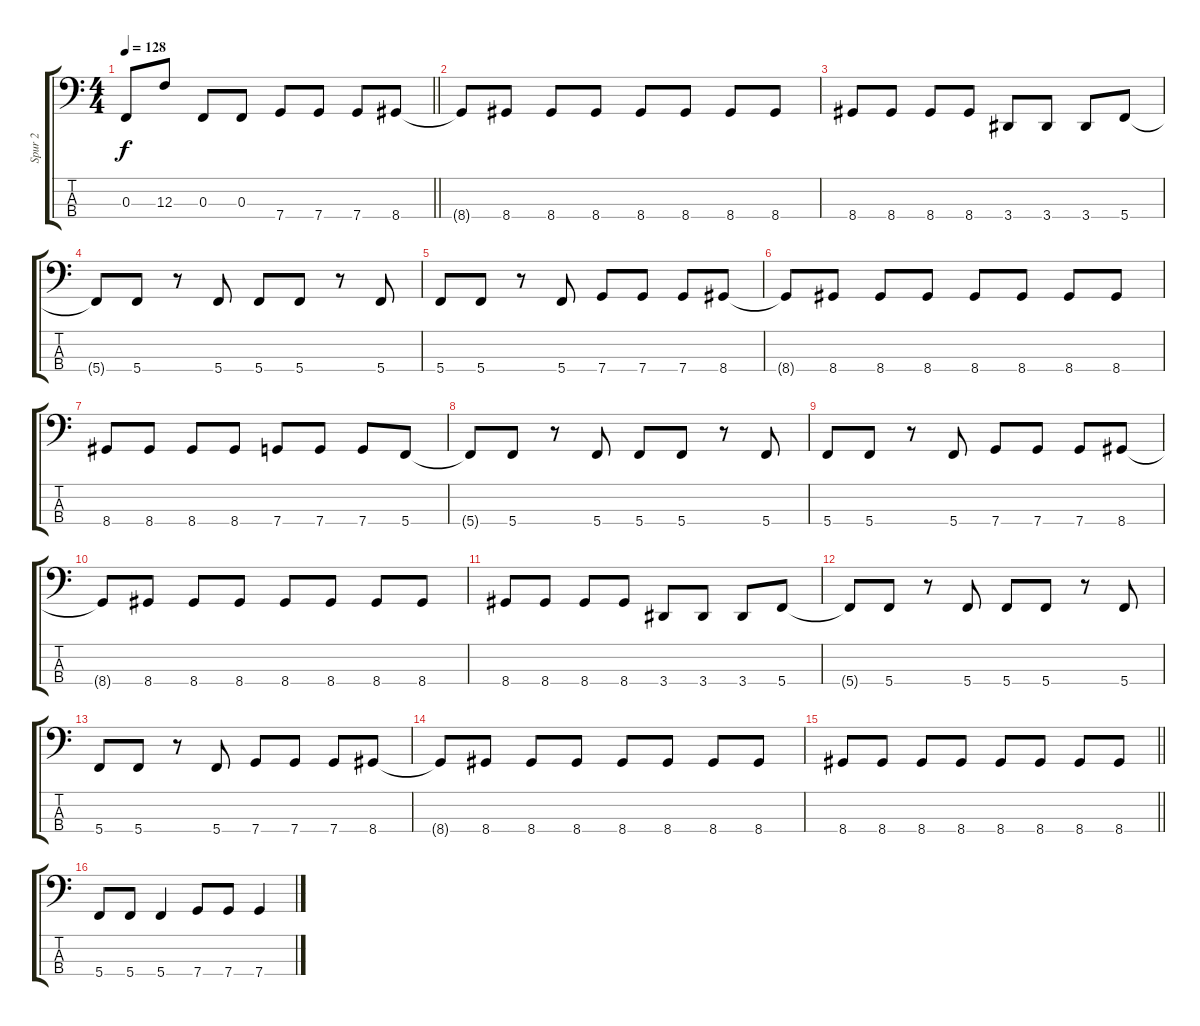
\track ("Spur 2" "Spur 2") {instrument electricbassfinger}
\staff {score tabs}
\tuning (Eb2 Bb1 F1 C1) {hide}
\ts (4 4)
\tempo 128
\clef f4
\barLineRight lightlight
\ks c
0.3.8{dy f} 12.3.8 0.3.8 0.3.8 7.4.8 7.4.8 7.4.8 8.4.8 |
8.4{t}.8 8.4.8 8.4.8 8.4.8 8.4.8 8.4.8 8.4.8 8.4.8 |
8.4.8 8.4.8 8.4.8 8.4.8 3.4.8 3.4.8 3.4.8 5.4.8 |
5.4{t}.8 5.4.8 r.8 5.4.8 5.4.8 5.4.8 r.8 5.4.8 |
5.4.8 5.4.8 r.8 5.4.8 7.4.8 7.4.8 7.4.8 8.4.8 |
8.4{t}.8 8.4.8 8.4.8 8.4.8 8.4.8 8.4.8 8.4.8 8.4.8 |
8.4.8 8.4.8 8.4.8 8.4.8 7.4.8 7.4.8 7.4.8 5.4.8 |
5.4{t}.8 5.4.8 r.8 5.4.8 5.4.8 5.4.8 r.8 5.4.8 |
5.4.8 5.4.8 r.8 5.4.8 7.4.8 7.4.8 7.4.8 8.4.8 |
8.4{t}.8 8.4.8 8.4.8 8.4.8 8.4.8 8.4.8 8.4.8 8.4.8 |
8.4.8 8.4.8 8.4.8 8.4.8 3.4.8 3.4.8 3.4.8 5.4.8 |
5.4{t}.8 5.4.8 r.8 5.4.8 5.4.8 5.4.8 r.8 5.4.8 |
5.4.8 5.4.8 r.8 5.4.8 7.4.8 7.4.8 7.4.8 8.4.8 |
8.4{t}.8 8.4.8 8.4.8 8.4.8 8.4.8 8.4.8 8.4.8 8.4.8 |
\barLineRight lightlight
8.4.8 8.4.8 8.4.8 8.4.8 8.4.8 8.4.8 8.4.8 8.4.8 |
5.4.8 5.4.8 5.4.4 7.4.8 7.4.8 7.4.4
